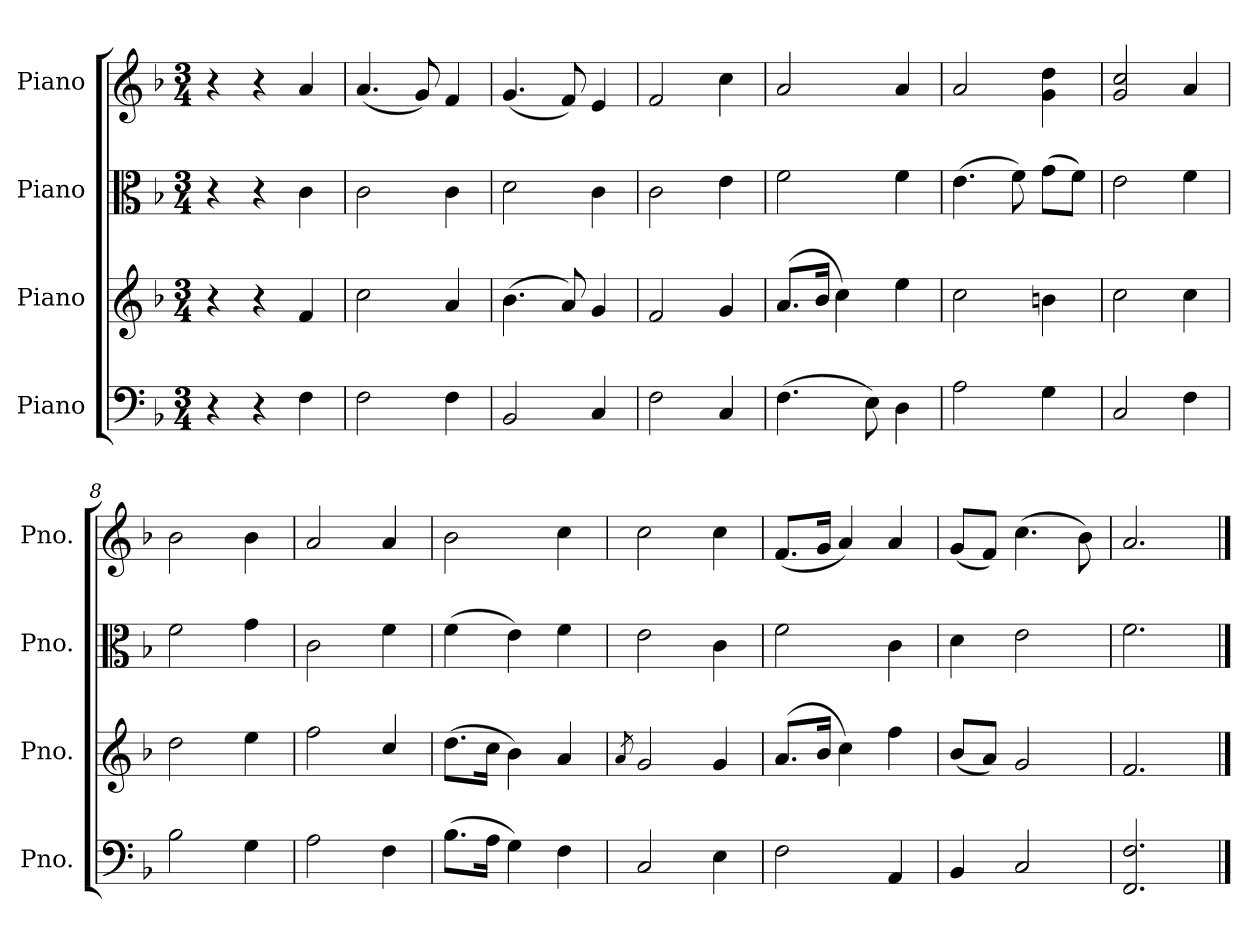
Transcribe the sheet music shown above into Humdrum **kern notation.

**kern	**kern	**kern	**kern
*part4	*part3	*part2	*part1
*staff4	*staff3	*staff2	*staff1
*I"Piano	*I"Piano	*I"Piano	*I"Piano
*I'Pno.	*I'Pno.	*I'Pno.	*I'Pno.
*clefF4	*clefG2	*clefC3	*clefG2
*k[b-]	*k[b-]	*k[b-]	*k[b-]
*M3/4	*M3/4	*M3/4	*M3/4
=1	=1	=1	=1
4r	4r	4r	4r
4r	4r	4r	4r
4F\	4f/	4c\	4a/
=2	=2	=2	=2
2F\	2cc\	2c\	(<4.a/
.	.	.	8g/)
4F\	4a/	4c\	4f/
=3	=3	=3	=3
2BB-/	(>4.b-\	2d\	(<4.g/
.	8a/)	.	8f/)
4C/	4g/	4c\	4e/
=4	=4	=4	=4
2F\	2f/	2c\	2f/
4C/	4g/	4e\	4cc\
=5	=5	=5	=5
(>4.F\	(>8.a/L	2f\	2a/
.	16b-/Jk	.	.
.	4cc\)	.	.
8E\)	.	.	.
4D\	4ee\	4f\	4a/
=6	=6	=6	=6
2A\	2cc\	(>4.e\	2a/
.	.	8f\)	.
4G\	4bn\	(>8g\L	4g\ 4dd\
.	.	8f\J)	.
=7	=7	=7	=7
2C/	2cc\	2e\	2g/ 2cc/
4F\	4cc\	4f\	4a/
=8	=8	=8	=8
2B-\	2dd\	2f\	2b-\
4G\	4ee\	4g\	4b-\
=9	=9	=9	=9
2A\	2ff\	2c\	2a/
4F\	4cc/	4f\	4a/
=10	=10	=10	=10
(>8.B-\L	(>8.dd\L	(>4f\	2b-\
16A\Jk	16cc\Jk	.	.
4G\)	4b-\)	4e\)	.
4F\	4a/	4f\	4cc\
=11	=11	=11	=11
.	8qa/	.	.
2C/	2g/	2e\	2cc\
4E\	4g/	4c\	4cc\
=12	=12	=12	=12
2F\	(>8.a/L	2f\	(<8.f/L
.	16b-/Jk	.	16g/Jk
.	4cc\)	.	4a/)
4AA/	4ff\	4c\	4a/
!!LO:LB:g=z
=13	=13	=13	=13
4BB-/	(<8b-/L	4d\	(<8g/L
.	8a/J)	.	8f/J)
2C/	2g/	2e\	(>4.cc\
.	.	.	8b-\)
=14	=14	=14	=14
2.FF/ 2.F/	2.f/	2.f\	2.a/
==	==	==	==
*-	*-	*-	*-
